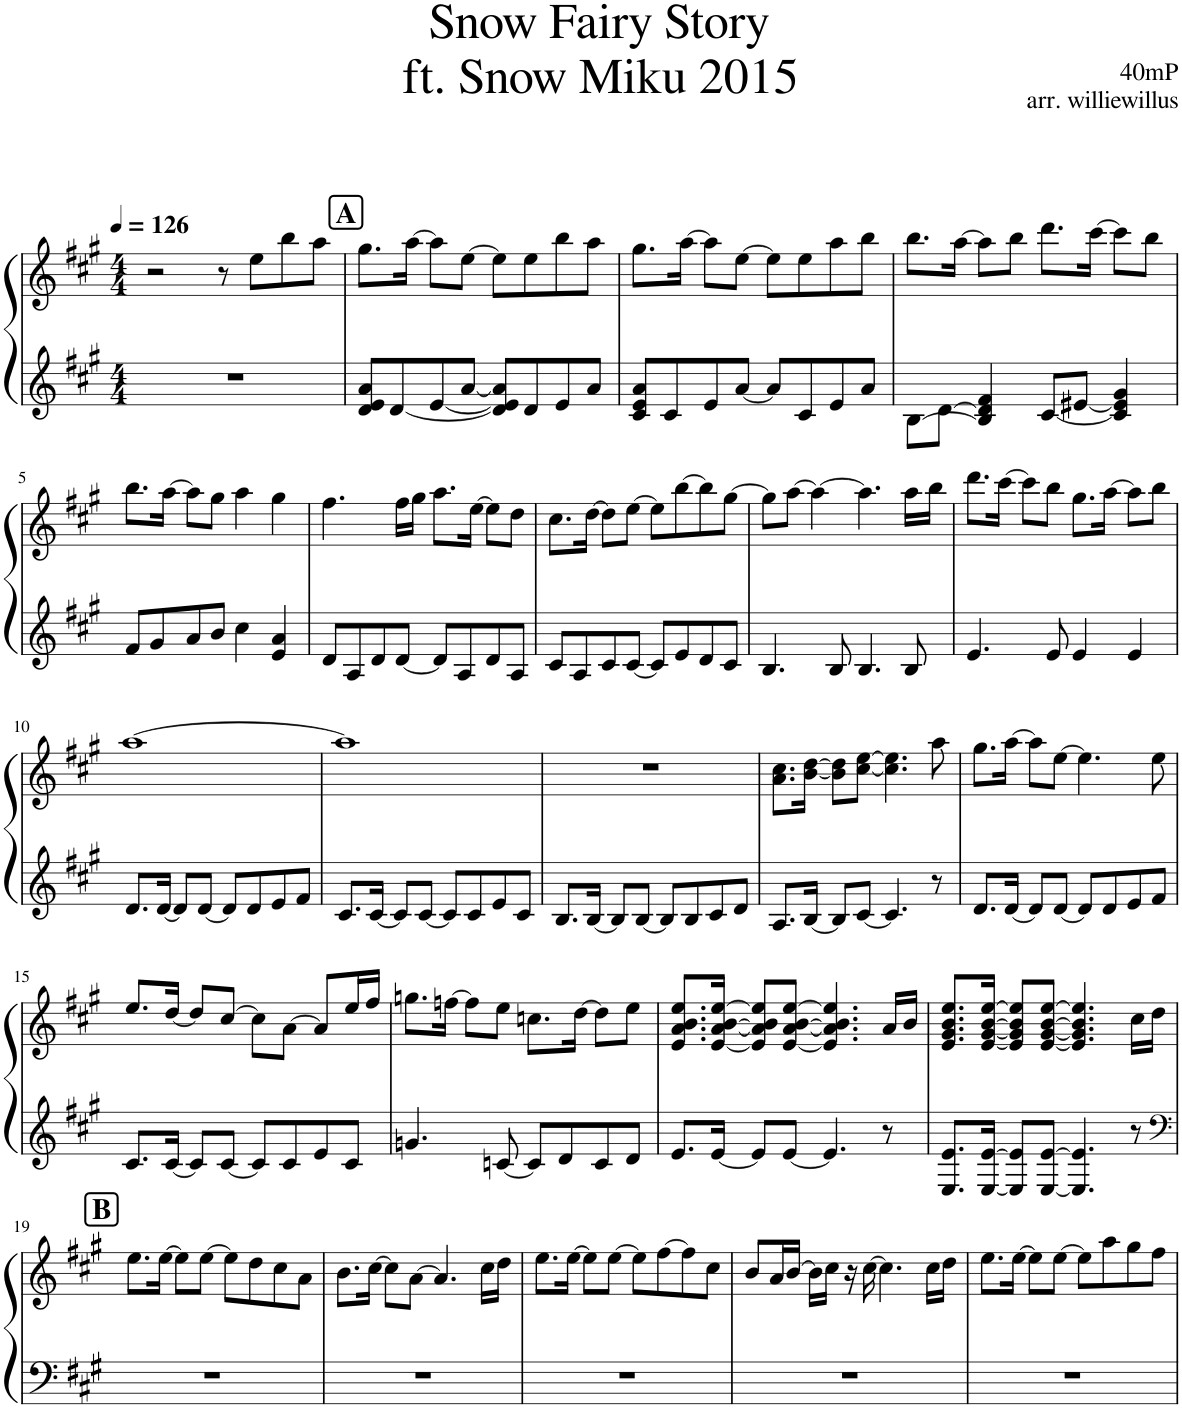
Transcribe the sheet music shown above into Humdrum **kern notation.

**kern	**kern
*part1	*part1
*staff2	*staff1
*I"Piano	*
*I'Pno.	*
*clefG2	*clefG2
*k[f#c#g#]	*k[f#c#g#]
*M4/4	*M4/4
*MM126	*MM126
=1	=1
1r	2r
.	8r
.	8ee\L
.	8bb\
.	8aa\J
!!LO:REH:place=s1:a:B:cj:fs=14:t=A
=2	=2
8d/ 8e/ 8a/L	8.gg#\L
[8d/	.
.	[16aa\Jk
[8e/	8aa\L]
[8a/J	[8ee\J
8d/] 8e/] 8a/]L	8ee\L]
8d/	8ee\
8e/	8bb\
8a/J	8aa\J
=3	=3
8c#/ 8e/ 8a/L	8.gg#\L
8c#/	.
.	[16aa\Jk
8e/	8aa\L]
[8a/J	[8ee\J
8a/L]	8ee\L]
8c#/	8ee\
8e/	8aa\
8a/J	8bb\J
=4	=4
[8B\L	8.bb\L
[8d\J	.
.	[16aa\Jk
4B/] 4d/] 4f#/	8aa\L]
.	8bb\J
[8c#/L	8.ddd\L
[8e#X/J	.
.	[16ccc#\Jk
4c#/] 4e#/] 4g#/	8ccc#\L]
.	8bb\J
!!LO:LB:g=z
=5	=5
8f#/L	8.bb\L
8g#/	.
.	[16aa\Jk
8a/	8aa\L]
8b/J	8gg#\J
4cc#\	4aa\
4e/ 4a/	4gg#\
=6	=6
8d/L	4.ff#\
8A/	.
8d/	.
[8d/J	16ff#\LL
.	16gg#\JJ
8d/L]	8.aa\L
8A/	.
.	[16ee\Jk
8d/	8ee\L]
8A/J	8dd\J
=7	=7
8c#/L	8.cc#\L
8A/	.
.	[16dd\Jk
8c#/	8dd\L]
[8c#/J	[8ee\J
8c#/L]	8ee\L]
8e/	[8bb\
8d/	8bb\]
8c#/J	[8gg#\J
=8	=8
4.B/	8gg#\L]
.	[8aa\J
.	4aa\_
8B/	.
4.B/	4.aa\]
8B/	16aa\LL
.	16bb\JJ
=9	=9
4.e/	8.ddd\L
.	[16ccc#\Jk
.	8ccc#\L]
8e/	8bb\J
4e/	8.gg#\L
.	[16aa\Jk
4e/	8aa\L]
.	8bb\J
!!LO:LB:g=z
=10	=10
8.d/L	[1aa
[16d/Jk	.
8d/L]	.
[8d/J	.
8d/L]	.
8d/	.
8e/	.
8f#/J	.
=11	=11
8.c#/L	1aa]
[16c#/Jk	.
8c#/L]	.
[8c#/J	.
8c#/L]	.
8c#/	.
8e/	.
8c#/J	.
=12	=12
8.B/L	1r
[16B/Jk	.
8B/L]	.
[8B/J	.
8B/L]	.
8B/	.
8c#/	.
8d/J	.
=13	=13
8.A/L	8.a\ 8.cc#\L
[16B/Jk	[16b\ [16dd\Jk
8B/L]	8b\] 8dd\]L
[8c#/J	[8cc#\ [8ee\J
4.c#/]	4.cc#\] 4.ee\]
8r	8aa\
=14	=14
8.d/L	8.gg#\L
[16d/Jk	[16aa\Jk
8d/L]	8aa\L]
[8d/J	[8ee\J
8d/L]	4.ee\]
8d/	.
8e/	.
8f#/J	8ee\
!!LO:LB:g=z
=15	=15
8.c#/L	8.ee/L
[16c#/Jk	[16dd/Jk
8c#/L]	8dd/L]
[8c#/J	[8cc#/J
8c#/L]	8cc#\L]
8c#/	[8a\J
8e/	8a/L]
8c#/J	16ee/L
.	16ff#/JJ
=16	=16
4.gn/	8.ggn\L
.	[16ffn\Jk
.	8ff\L]
[8cn/	8ee\J
8c/L]	8.ccn\L
8d/	.
.	[16dd\Jk
8c/	8dd\L]
8d/J	8ee\J
=17	=17
8.e/L	8.e/ 8.a/ 8.b/ 8.ee/L
[16e/Jk	[16e/ [16a/ [16b/ [16ee/Jk
8e/L]	8e/] 8a/] 8b/] 8ee/]L
[8e/J	[8e/ [8a/ [8b/ [8ee/J
4.e/]	4.e/] 4.a/] 4.b/] 4.ee/]
8r	16a/LL
.	16b/JJ
=18	=18
8.E/ 8.e/L	8.e/ 8.g#/ 8.b/ 8.ee/L
[16E/ [16e/Jk	[16e/ [16g#/ [16b/ [16ee/Jk
8E/] 8e/]L	8e/] 8g#/] 8b/] 8ee/]L
[8E/ [8e/J	[8e/ [8g#/ [8b/ [8ee/J
4.E/] 4.e/]	4.e/] 4.g#/] 4.b/] 4.ee/]
8r	16cc#\LL
.	16dd\JJ
!!LO:LB:g=z
!!LO:REH:place=s1:a:B:cj:fs=14:t=B
=19	=19
*clefF4	*
1r	8.ee\L
.	[16ee\Jk
.	8ee\L]
.	[8ee\J
.	8ee\L]
.	8dd\
.	8cc#\
.	8a\J
=20	=20
1r	8.b\L
.	[16cc#\Jk
.	8cc#\L]
.	[8a\J
.	4.a/]
.	16cc#\LL
.	16dd\JJ
=21	=21
1r	8.ee\L
.	[16ee\Jk
.	8ee\L]
.	[8ee\J
.	8ee\L]
.	[8ff#\
.	8ff#\]
.	8cc#\J
=22	=22
1r	8b/L
.	16a/L
.	[16b/JJ
.	16b\LL]
.	16cc#\JJ
.	16r
.	[16cc#\
.	4.cc#\]
.	16cc#\LL
.	16dd\JJ
=23	=23
1r	8.ee\L
.	[16ee\Jk
.	8ee\L]
.	[8ee\J
.	8ee\L]
.	8aa\
.	8gg#\
.	8ff#\J
=	=
*-	*-
